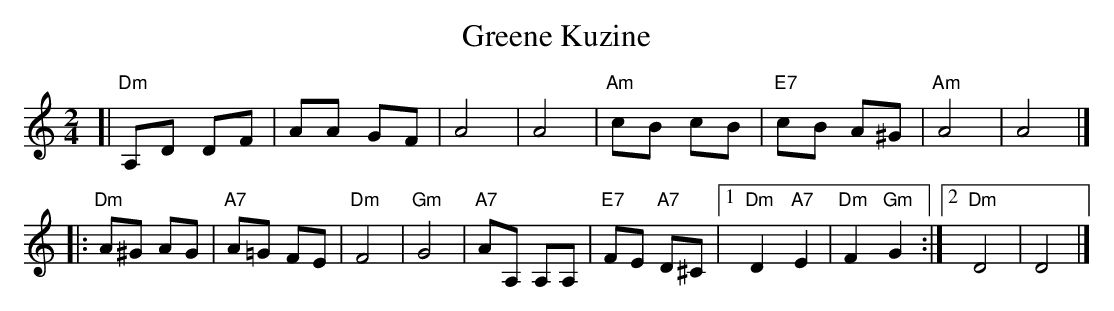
X:1
T: Greene Kuzine
M: 2/4
L: 1/8
K: Ddor
[|"Dm"A,D DF | AA GF | A4 | A4 \
| "Am"cB cB | "E7"cB A^G | "Am"A4 | A4 |]
|:"Dm"A^G AG | "A7"A=G FE | "Dm"F4 | "Gm"G4 \
| "A7"AA, A,A, | "E7"FE "A7"D^C |1 "Dm"D2 "A7"E2 | "Dm"F2 "Gm"G2 \
:|2 "Dm"D4 | D4 |]
